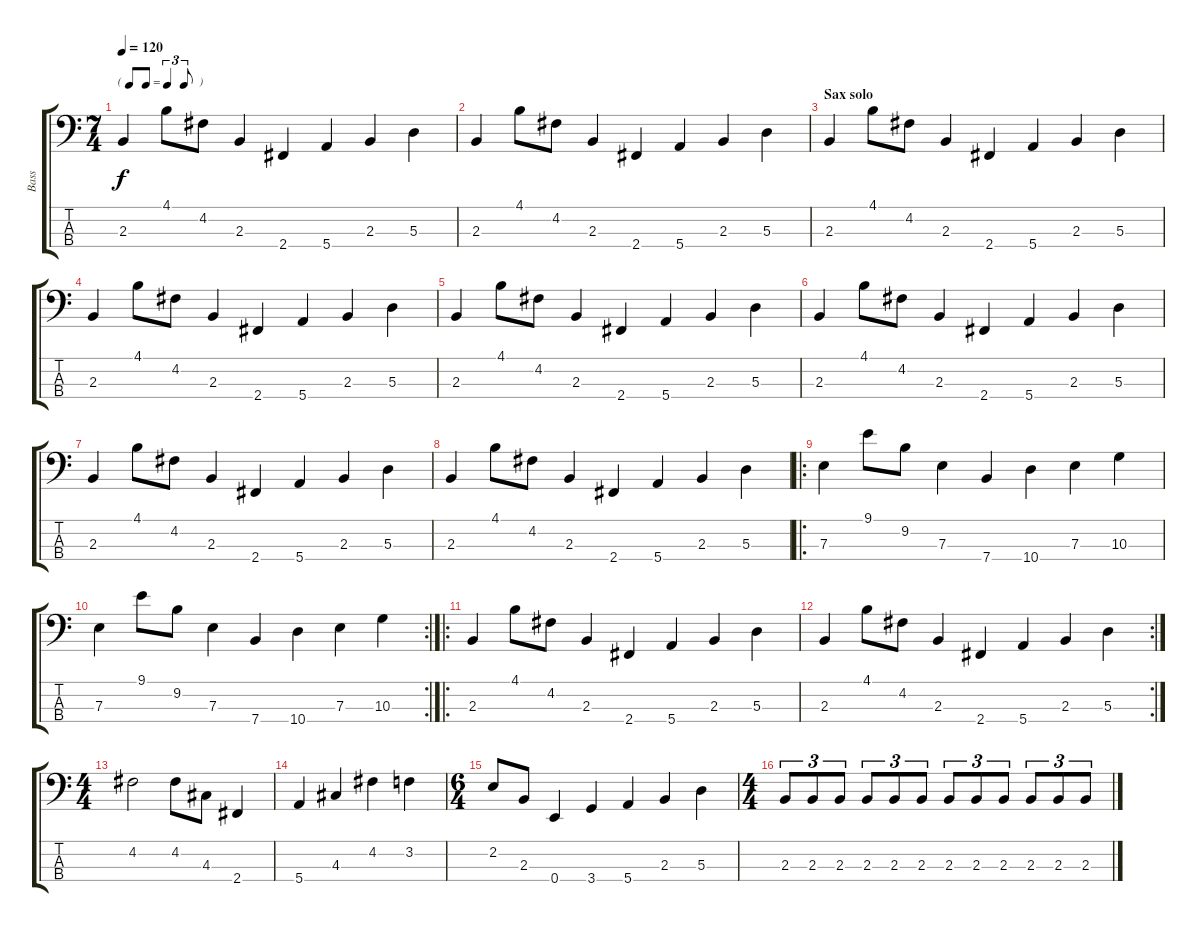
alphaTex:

\track ("Bass" "Bass") {instrument electricbassfinger}
\staff {score tabs}
\tuning (G2 D2 A1 E1) {hide}
\ts (7 4)
\tf triplet8th
\tempo 120
\clef f4
\ks c
2.3.4{dy f} 4.1.8 4.2.8 2.3.4 2.4.4 5.4.4 2.3.4 5.3.4 |
2.3.4 4.1.8 4.2.8 2.3.4 2.4.4 5.4.4 2.3.4 5.3.4 |
\section ("" "Sax solo")
2.3.4 4.1.8 4.2.8 2.3.4 2.4.4 5.4.4 2.3.4 5.3.4 |
2.3.4 4.1.8 4.2.8 2.3.4 2.4.4 5.4.4 2.3.4 5.3.4 |
2.3.4 4.1.8 4.2.8 2.3.4 2.4.4 5.4.4 2.3.4 5.3.4 |
2.3.4 4.1.8 4.2.8 2.3.4 2.4.4 5.4.4 2.3.4 5.3.4 |
2.3.4 4.1.8 4.2.8 2.3.4 2.4.4 5.4.4 2.3.4 5.3.4 |
2.3.4 4.1.8 4.2.8 2.3.4 2.4.4 5.4.4 2.3.4 5.3.4 |
\ro
7.3.4 9.1.8 9.2.8 7.3.4 7.4.4 10.4.4 7.3.4 10.3.4 |
\rc 2
7.3.4 9.1.8 9.2.8 7.3.4 7.4.4 10.4.4 7.3.4 10.3.4 |
\ro
2.3.4 4.1.8 4.2.8 2.3.4 2.4.4 5.4.4 2.3.4 5.3.4 |
\rc 2
2.3.4 4.1.8 4.2.8 2.3.4 2.4.4 5.4.4 2.3.4 5.3.4 |
\ts (4 4)
4.2.2 4.2.8 4.3.8 2.4.4 |
5.4.4 4.3.4 4.2.4 3.2.4 |
\ts (6 4)
2.2.8 2.3.8 0.4.4 3.4.4 5.4.4 2.3.4 5.3.4 |
\ts (4 4)
2.3.8{tu (3 2)} 2.3.8{tu (3 2)} 2.3.8{tu (3 2)} 2.3.8{tu (3 2)} 2.3.8{tu (3 2)} 2.3.8{tu (3 2)} 2.3.8{tu (3 2)} 2.3.8{tu (3 2)} 2.3.8{tu (3 2)} 2.3.8{tu (3 2)} 2.3.8{tu (3 2)} 2.3.8{tu (3 2)}
